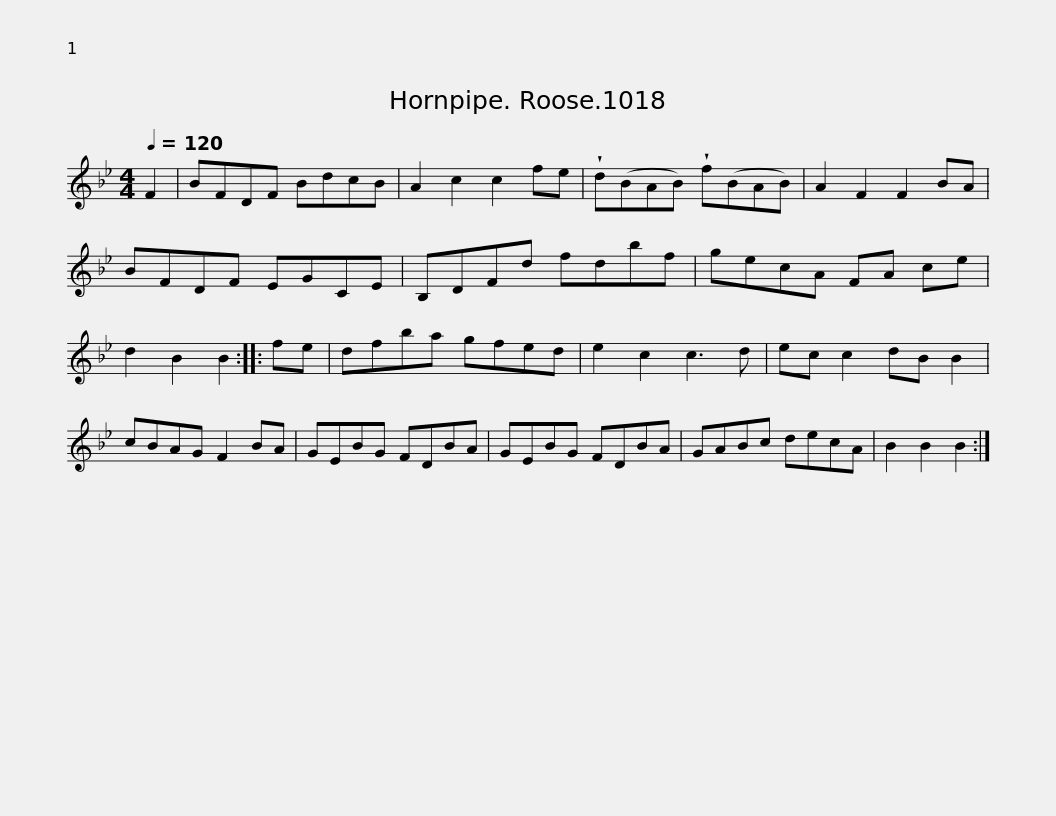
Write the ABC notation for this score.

X:1
L:1/8
Q:1/4=120
M:4/4
I:linebreak $
K:Bb
V:1 treble
V:1
 F2 | BFDF BdcB | A2 c2 c2 fe | !wedge!d(BAB) !wedge!f(BAB) | A2 F2 F2 BA | %5
 BFDF EGCE | B,DFd fdbf |$ gecA FA ce | d2 B2 B2 :: fe | %10
 dfba gfed | e2 c2 c3 d | ec c2 dB B2 | cBAG F2 BA |$ GEBG FDBA | %15
 GEBG FDBA | GABc decA | B2 B2 B2 :| %18
